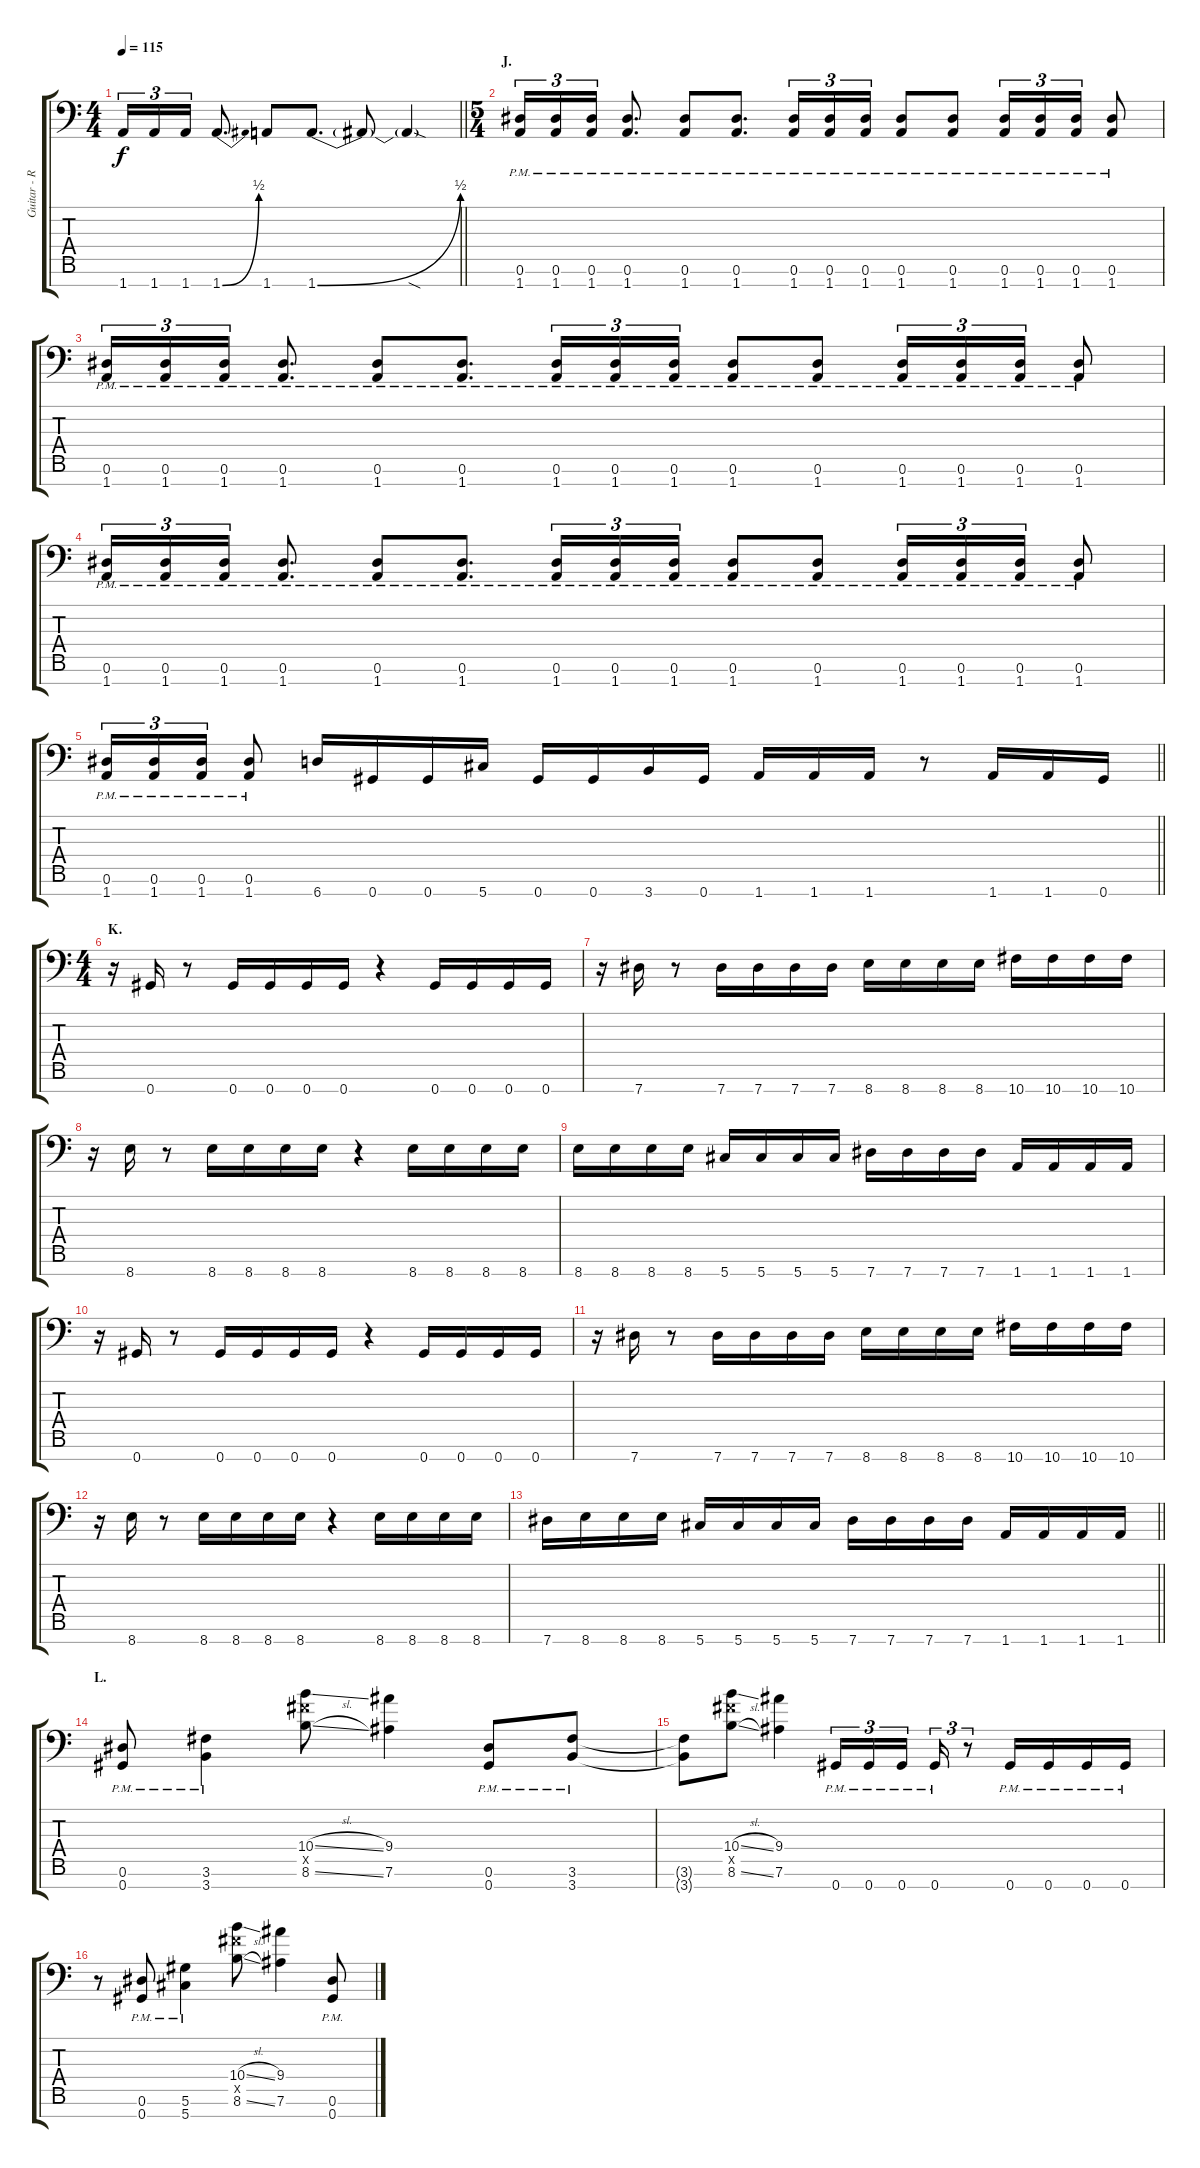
\track ("Guitar - Right" "Guitar - R") {instrument distortionguitar}
\staff {score tabs}
\tuning (Eb4 Bb3 F3 Db3 Ab2 Eb2 Ab1) {hide}
\ts (4 4)
\tempo 115
\clef f4
\barLineRight lightlight
\ks c
1.7.16{tu (3 2) dy f} 1.7.16{tu (3 2)} 1.7.16{tu (3 2)} 1.7{be (bend 0 0 60 2)}.8{d} 1.7.8 1.7{be (bend 0 0 60 2)}.8{d} 1.7{t}.8 1.7{sod t}.4 |
\ts (5 4)
\section ("" "J.")
(0.6{pm} 1.7{pm}).16{tu (3 2)} (0.6{pm} 1.7{pm}).16{tu (3 2)} (0.6{pm} 1.7{pm}).16{tu (3 2)} (0.6{pm} 1.7{pm}).8{d} (0.6{pm} 1.7{pm}).8 (0.6{pm} 1.7{pm}).8{d} (0.6{pm} 1.7{pm}).16{tu (3 2)} (0.6{pm} 1.7{pm}).16{tu (3 2)} (0.6{pm} 1.7{pm}).16{tu (3 2)} (0.6{pm} 1.7{pm}).8 (0.6{pm} 1.7{pm}).8 (0.6{pm} 1.7{pm}).16{tu (3 2)} (0.6{pm} 1.7{pm}).16{tu (3 2)} (0.6{pm} 1.7{pm}).16{tu (3 2)} (0.6{pm} 1.7{pm}).8 |
(0.6{pm} 1.7{pm}).16{tu (3 2)} (0.6{pm} 1.7{pm}).16{tu (3 2)} (0.6{pm} 1.7{pm}).16{tu (3 2)} (0.6{pm} 1.7{pm}).8{d} (0.6{pm} 1.7{pm}).8 (0.6{pm} 1.7{pm}).8{d} (0.6{pm} 1.7{pm}).16{tu (3 2)} (0.6{pm} 1.7{pm}).16{tu (3 2)} (0.6{pm} 1.7{pm}).16{tu (3 2)} (0.6{pm} 1.7{pm}).8 (0.6{pm} 1.7{pm}).8 (0.6{pm} 1.7{pm}).16{tu (3 2)} (0.6{pm} 1.7{pm}).16{tu (3 2)} (0.6{pm} 1.7{pm}).16{tu (3 2)} (0.6{pm} 1.7{pm}).8 |
(0.6{pm} 1.7{pm}).16{tu (3 2)} (0.6{pm} 1.7{pm}).16{tu (3 2)} (0.6{pm} 1.7{pm}).16{tu (3 2)} (0.6{pm} 1.7{pm}).8{d} (0.6{pm} 1.7{pm}).8 (0.6{pm} 1.7{pm}).8{d} (0.6{pm} 1.7{pm}).16{tu (3 2)} (0.6{pm} 1.7{pm}).16{tu (3 2)} (0.6{pm} 1.7{pm}).16{tu (3 2)} (0.6{pm} 1.7{pm}).8 (0.6{pm} 1.7{pm}).8 (0.6{pm} 1.7{pm}).16{tu (3 2)} (0.6{pm} 1.7{pm}).16{tu (3 2)} (0.6{pm} 1.7{pm}).16{tu (3 2)} (0.6{pm} 1.7{pm}).8 |
\barLineRight lightlight
(0.6{pm} 1.7{pm}).16{tu (3 2)} (0.6{pm} 1.7{pm}).16{tu (3 2)} (0.6{pm} 1.7{pm}).16{tu (3 2)} (0.6{pm} 1.7{pm}).8 6.7.16 0.7.16 0.7.16 5.7.16 0.7.16 0.7.16 3.7.16 0.7.16 1.7.16 1.7.16 1.7.16 r.8 1.7.16 1.7.16 0.7.16 |
\ts (4 4)
\section ("" "K.")
r.16 0.7.16 r.8 0.7.16 0.7.16 0.7.16 0.7.16 r.4 0.7.16 0.7.16 0.7.16 0.7.16 |
r.16 7.7.16 r.8 7.7.16 7.7.16 7.7.16 7.7.16 8.7.16 8.7.16 8.7.16 8.7.16 10.7.16 10.7.16 10.7.16 10.7.16 |
r.16 8.7.16 r.8 8.7.16 8.7.16 8.7.16 8.7.16 r.4 8.7.16 8.7.16 8.7.16 8.7.16 |
8.7.16 8.7.16 8.7.16 8.7.16 5.7.16 5.7.16 5.7.16 5.7.16 7.7.16 7.7.16 7.7.16 7.7.16 1.7.16 1.7.16 1.7.16 1.7.16 |
r.16 0.7.16 r.8 0.7.16 0.7.16 0.7.16 0.7.16 r.4 0.7.16 0.7.16 0.7.16 0.7.16 |
r.16 7.7.16 r.8 7.7.16 7.7.16 7.7.16 7.7.16 8.7.16 8.7.16 8.7.16 8.7.16 10.7.16 10.7.16 10.7.16 10.7.16 |
r.16 8.7.16 r.8 8.7.16 8.7.16 8.7.16 8.7.16 r.4 8.7.16 8.7.16 8.7.16 8.7.16 |
\barLineRight lightlight
7.7.16 8.7.16 8.7.16 8.7.16 5.7.16 5.7.16 5.7.16 5.7.16 7.7.16 7.7.16 7.7.16 7.7.16 1.7.16 1.7.16 1.7.16 1.7.16 |
\section ("" "L.")
(0.6{pm} 0.7{pm}).8 (3.6{pm} 3.7{pm}).4 (10.4{sl} 10.5{x} 8.6{sl}).8 (9.4 7.6).4 (0.6{pm} 0.7{pm}).8 (3.6{pm} 3.7{pm}).8 |
(3.6{t} 3.7{t}).8 (10.4{sl} 10.5{x} 8.6{sl}).8 (9.4 7.6).4 0.7{pm}.16{tu (3 2)} 0.7{pm}.16{tu (3 2)} 0.7{pm}.16{tu (3 2) beam splitsecondary} 0.7{pm}.16{tu (3 2)} r.8{tu (3 2)} 0.7{pm}.16 0.7{pm}.16 0.7{pm}.16 0.7{pm}.16 |
r.8 (0.6{pm} 0.7{pm}).8 (5.6{pm} 5.7{pm}).4 (10.4{sl} 10.5{x} 8.6{sl}).8 (9.4 7.6).4 (0.6{pm} 0.7{pm}).8
